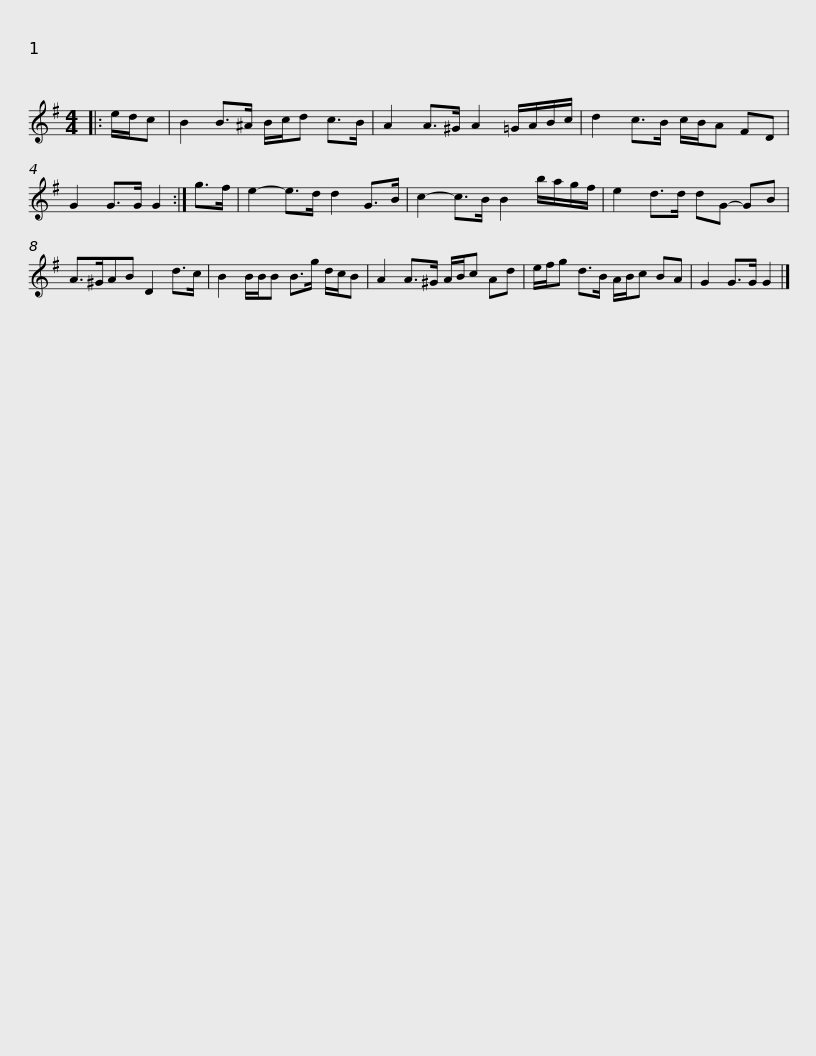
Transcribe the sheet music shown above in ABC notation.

X:1
L:1/8
M:4/4
I:linebreak $
K:G
V:1 treble
V:1
|: e/d/c | B2 B>^A B/c/d c>B | A2 A>^G A2 =G/A/B/c/ | d2 c>B c/B/A FD | G2 G>G G2 :| %5
 g>f |$ e2- e>d d2 G>B | c2- c>B B2 b/a/g/f/ | e2 d>d dG- GB | A>^GAB D2 d>c | %10
 B2 B/B/B B>g d/c/B |$ A2 A>^G A/B/c Ad | e/f/g d>B A/B/c BA | G2 G>G G2 |] %14
